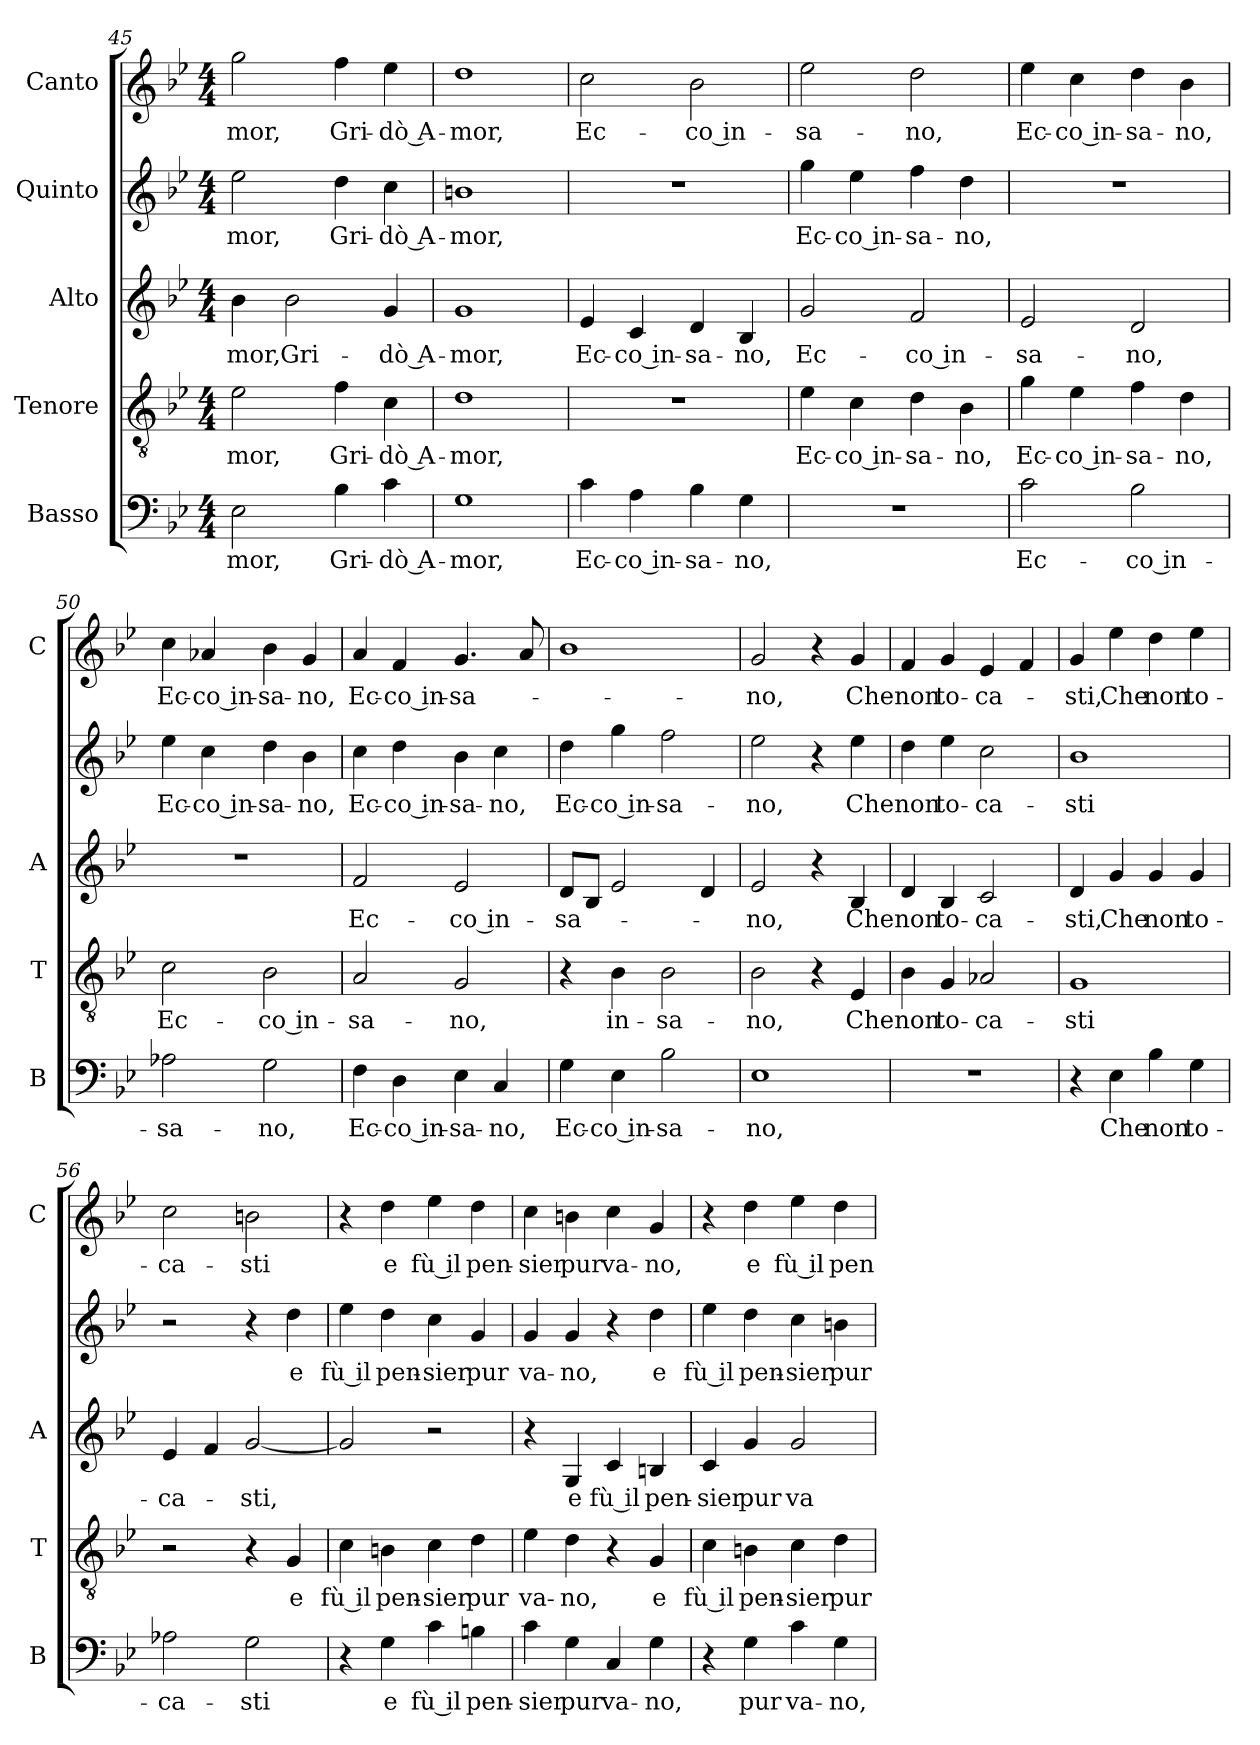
**kern	**text	**kern	**text	**kern	**text	**kern	**text	**kern	**text
*part5	*part5	*part4	*part4	*part3	*part3	*part2	*part2	*part1	*part1
*staff5	*staff5	*staff4	*staff4	*staff3	*staff3	*staff2	*staff2	*staff1	*staff1
*I"Basso	*	*I"Tenore	*	*I"Alto	*	*I"Quinto	*	*I"Canto	*
*I'B	*	*I'T	*	*I'A	*	*	*	*I'C	*
*clefF4	*	*clefGv2	*	*clefG2	*	*clefG2	*	*clefG2	*
*k[b-e-]	*	*k[b-e-]	*	*k[b-e-]	*	*k[b-e-]	*	*k[b-e-]	*
*B-:	*	*B-:	*	*B-:	*	*B-:	*	*B-:	*
*M4/4	*	*M4/4	*	*M4/4	*	*M4/4	*	*M4/4	*
=45	=45	=45	=45	=45	=45	=45	=45	=45	=45
!	!LO:LY:b	!	!LO:LY:b	!	!LO:LY:b	!	!LO:LY:b	!	!LO:LY:b
2E-\	-mor,	2e-\	-mor,	4b-\	-mor,	2ee-\	-mor,	2gg\	-mor,
!	!	!	!	!	!LO:LY:b	!	!	!	!
.	.	.	.	2b-\	Gri-	.	.	.	.
!	!LO:LY:b	!	!LO:LY:b	!	!	!	!LO:LY:b	!	!LO:LY:b
4B-\	Gri-	4f\	Gri-	.	.	4dd\	Gri-	4ff\	Gri-
!	!LO:LY:b	!	!LO:LY:b	!	!LO:LY:b	!	!LO:LY:b	!	!LO:LY:b
4c\	-dò A-	4c\	-dò A-	4g/	-dò A-	4cc\	-dò A-	4ee-\	-dò A-
=46	=46	=46	=46	=46	=46	=46	=46	=46	=46
!	!LO:LY:b	!	!LO:LY:b	!	!LO:LY:b	!	!LO:LY:b	!	!LO:LY:b
1G	-mor,	1d	-mor,	1g	-mor,	1bn	-mor,	1dd	-mor,
=47	=47	=47	=47	=47	=47	=47	=47	=47	=47
!	!LO:LY:b	!	!	!	!LO:LY:b	!	!	!	!LO:LY:b
4c\	Ec-	1r	.	4e-/	Ec-	1r	.	2cc\	Ec-
!	!LO:LY:b	!	!	!	!LO:LY:b	!	!	!	!
4A\	-co in-	.	.	4c/	-co in-	.	.	.	.
!	!LO:LY:b	!	!	!	!LO:LY:b	!	!	!	!LO:LY:b
4B-\	-sa-	.	.	4d/	-sa-	.	.	2b-\	-co in-
!	!LO:LY:b	!	!	!	!LO:LY:b	!	!	!	!
4G\	-no,	.	.	4B-/	-no,	.	.	.	.
=48	=48	=48	=48	=48	=48	=48	=48	=48	=48
!	!	!	!LO:LY:b	!	!LO:LY:b	!	!LO:LY:b	!	!LO:LY:b
1r	.	4e-\	Ec-	2g/	Ec-	4gg\	Ec-	2ee-\	-sa-
!	!	!	!LO:LY:b	!	!	!	!LO:LY:b	!	!
.	.	4c\	-co in-	.	.	4ee-\	-co in-	.	.
!	!	!	!LO:LY:b	!	!LO:LY:b	!	!LO:LY:b	!	!LO:LY:b
.	.	4d\	-sa-	2f/	-co in-	4ff\	-sa-	2dd\	-no,
!	!	!	!LO:LY:b	!	!	!	!LO:LY:b	!	!
.	.	4B-\	-no,	.	.	4dd\	-no,	.	.
=49	=49	=49	=49	=49	=49	=49	=49	=49	=49
!	!LO:LY:b	!	!LO:LY:b	!	!LO:LY:b	!	!	!	!LO:LY:b
2c\	Ec-	4g\	Ec-	2e-/	-sa-	1r	.	4ee-\	Ec-
!	!	!	!LO:LY:b	!	!	!	!	!	!LO:LY:b
.	.	4e-\	-co in-	.	.	.	.	4cc\	-co in-
!	!LO:LY:b	!	!LO:LY:b	!	!LO:LY:b	!	!	!	!LO:LY:b
2B-\	-co in-	4f\	-sa-	2d/	-no,	.	.	4dd\	-sa-
!	!	!	!LO:LY:b	!	!	!	!	!	!LO:LY:b
.	.	4d\	-no,	.	.	.	.	4b-\	-no,
!!LO:LB:g=z
=50	=50	=50	=50	=50	=50	=50	=50	=50	=50
!	!LO:LY:b	!	!LO:LY:b	!	!	!	!LO:LY:b	!	!LO:LY:b
2A-X\	-sa-	2c\	Ec-	1r	.	4ee-\	Ec-	4cc\	Ec-
!	!	!	!	!	!	!	!LO:LY:b	!	!LO:LY:b
.	.	.	.	.	.	4cc\	-co in-	4a-X/	-co in-
!	!LO:LY:b	!	!LO:LY:b	!	!	!	!LO:LY:b	!	!LO:LY:b
2G\	-no,	2B-\	-co in-	.	.	4dd\	-sa-	4b-\	-sa-
!	!	!	!	!	!	!	!LO:LY:b	!	!LO:LY:b
.	.	.	.	.	.	4b-\	-no,	4g/	-no,
=51	=51	=51	=51	=51	=51	=51	=51	=51	=51
!	!LO:LY:b	!	!LO:LY:b	!	!LO:LY:b	!	!LO:LY:b	!	!LO:LY:b
4F\	Ec-	2A/	-sa-	2f/	Ec-	4cc\	Ec-	4a/	Ec-
!	!LO:LY:b	!	!	!	!	!	!LO:LY:b	!	!LO:LY:b
4D\	-co in-	.	.	.	.	4dd\	-co in-	4f/	-co in-
!	!LO:LY:b	!	!LO:LY:b	!	!LO:LY:b	!	!LO:LY:b	!	!LO:LY:b
4E-\	-sa-	2G/	-no,	2e-/	-co in-	4b-\	-sa-	4.g/	-sa-
!	!LO:LY:b	!	!	!	!	!	!LO:LY:b	!	!
4C/	-no,	.	.	.	.	4cc\	-no,	.	.
.	.	.	.	.	.	.	.	8a/	.
=52	=52	=52	=52	=52	=52	=52	=52	=52	=52
!	!LO:LY:b	!	!	!	!LO:LY:b	!	!LO:LY:b	!	!
4G\	Ec-	4r	.	8d/L	-sa-	4dd\	Ec-	1b-	.
.	.	.	.	8B-/J	.	.	.	.	.
!	!LO:LY:b	!	!LO:LY:b	!	!	!	!LO:LY:b	!	!
4E-\	-co in-	4B-\	in-	2e-/	.	4gg\	-co in-	.	.
!	!LO:LY:b	!	!LO:LY:b	!	!	!	!LO:LY:b	!	!
2B-\	-sa-	2B-\	-sa-	.	.	2ff\	-sa-	.	.
.	.	.	.	4d/	.	.	.	.	.
=53	=53	=53	=53	=53	=53	=53	=53	=53	=53
!	!LO:LY:b	!	!LO:LY:b	!	!LO:LY:b	!	!LO:LY:b	!	!LO:LY:b
1E-	-no,	2B-\	-no,	2e-/	-no,	2ee-\	-no,	2g/	-no,
.	.	4r	.	4r	.	4r	.	4r	.
!	!	!	!LO:LY:b	!	!LO:LY:b	!	!LO:LY:b	!	!LO:LY:b
.	.	4E-/	Che	4B-/	Che	4ee-\	Che	4g/	Che
=54	=54	=54	=54	=54	=54	=54	=54	=54	=54
!	!	!	!LO:LY:b	!	!LO:LY:b	!	!LO:LY:b	!	!LO:LY:b
1r	.	4B-\	non	4d/	non	4dd\	non	4f/	non
!	!	!	!LO:LY:b	!	!LO:LY:b	!	!LO:LY:b	!	!LO:LY:b
.	.	4G/	to-	4B-/	to-	4ee-\	to-	4g/	to-
!	!	!	!LO:LY:b	!	!LO:LY:b	!	!LO:LY:b	!	!LO:LY:b
.	.	2A-X/	-ca-	2c/	-ca-	2cc\	-ca-	4e-/	-ca-
.	.	.	.	.	.	.	.	4f/	.
=55	=55	=55	=55	=55	=55	=55	=55	=55	=55
!	!	!	!LO:LY:b	!	!LO:LY:b	!	!LO:LY:b	!	!LO:LY:b
4r	.	1G	-sti	4d/	-sti,	1b-	-sti	4g/	-sti,
!	!LO:LY:b	!	!	!	!LO:LY:b	!	!	!	!LO:LY:b
4E-\	Che	.	.	4g/	Che	.	.	4ee-\	Che
!	!LO:LY:b	!	!	!	!LO:LY:b	!	!	!	!LO:LY:b
4B-\	non	.	.	4g/	non	.	.	4dd\	non
!	!LO:LY:b	!	!	!	!LO:LY:b	!	!	!	!LO:LY:b
4G\	to-	.	.	4g/	to-	.	.	4ee-\	to-
=56	=56	=56	=56	=56	=56	=56	=56	=56	=56
!	!LO:LY:b	!	!	!	!LO:LY:b	!	!	!	!LO:LY:b
2A-X\	-ca-	2r	.	4e-/	-ca-	2r	.	2cc\	-ca-
.	.	.	.	4f/	.	.	.	.	.
!	!LO:LY:b	!	!	!	!LO:LY:b	!	!	!	!LO:LY:b
2G\	-sti	4r	.	[2g/	-sti,	4r	.	2bn\	-sti
!	!	!	!LO:LY:b	!	!	!	!LO:LY:b	!	!
.	.	4G/	e	.	.	4dd\	e	.	.
!!LO:LB:g=z
=57	=57	=57	=57	=57	=57	=57	=57	=57	=57
!	!	!	!LO:LY:b	!	!	!	!LO:LY:b	!	!
4r	.	4c\	fù il	2g/]	.	4ee-\	fù il	4r	.
!	!LO:LY:b	!	!LO:LY:b	!	!	!	!LO:LY:b	!	!LO:LY:b
4G\	e	4Bn\	pen-	.	.	4dd\	pen-	4dd\	e
!	!LO:LY:b	!	!LO:LY:b	!	!	!	!LO:LY:b	!	!LO:LY:b
4c\	fù il	4c\	-sier	2r	.	4cc\	-sier	4ee-\	fù il
!	!LO:LY:b	!	!LO:LY:b	!	!	!	!LO:LY:b	!	!LO:LY:b
4Bn\	pen-	4d\	pur	.	.	4g/	pur	4dd\	pen-
=58	=58	=58	=58	=58	=58	=58	=58	=58	=58
!	!LO:LY:b	!	!LO:LY:b	!	!	!	!LO:LY:b	!	!LO:LY:b
4c\	-sier	4e-\	va-	4r	.	4g/	va-	4cc\	-sier
!	!LO:LY:b	!	!LO:LY:b	!	!LO:LY:b	!	!LO:LY:b	!	!LO:LY:b
4G\	pur	4d\	-no,	4G/	e	4g/	-no,	4bn\	pur
!	!LO:LY:b	!	!	!	!LO:LY:b	!	!	!	!LO:LY:b
4C/	va-	4r	.	4c/	fù il	4r	.	4cc\	va-
!	!LO:LY:b	!	!LO:LY:b	!	!LO:LY:b	!	!LO:LY:b	!	!LO:LY:b
4G\	-no,	4G/	e	4Bn/	pen-	4dd\	e	4g/	-no,
=59	=59	=59	=59	=59	=59	=59	=59	=59	=59
!	!	!	!LO:LY:b	!	!LO:LY:b	!	!LO:LY:b	!	!
4r	.	4c\	fù il	4c/	-sier	4ee-\	fù il	4r	.
!	!LO:LY:b	!	!LO:LY:b	!	!LO:LY:b	!	!LO:LY:b	!	!LO:LY:b
4G\	pur	4Bn\	pen-	4g/	pur	4dd\	pen-	4dd\	e
!	!LO:LY:b	!	!LO:LY:b	!	!LO:LY:b	!	!LO:LY:b	!	!LO:LY:b
4c\	va-	4c\	-sier	2g/	va-	4cc\	-sier	4ee-\	fù il
!	!LO:LY:b	!	!LO:LY:b	!	!	!	!LO:LY:b	!	!LO:LY:b
4G\	-no,	4d\	pur	.	.	4bn\	pur	4dd\	pen-
=	=	=	=	=	=	=	=	=	=
*-	*-	*-	*-	*-	*-	*-	*-	*-	*-
